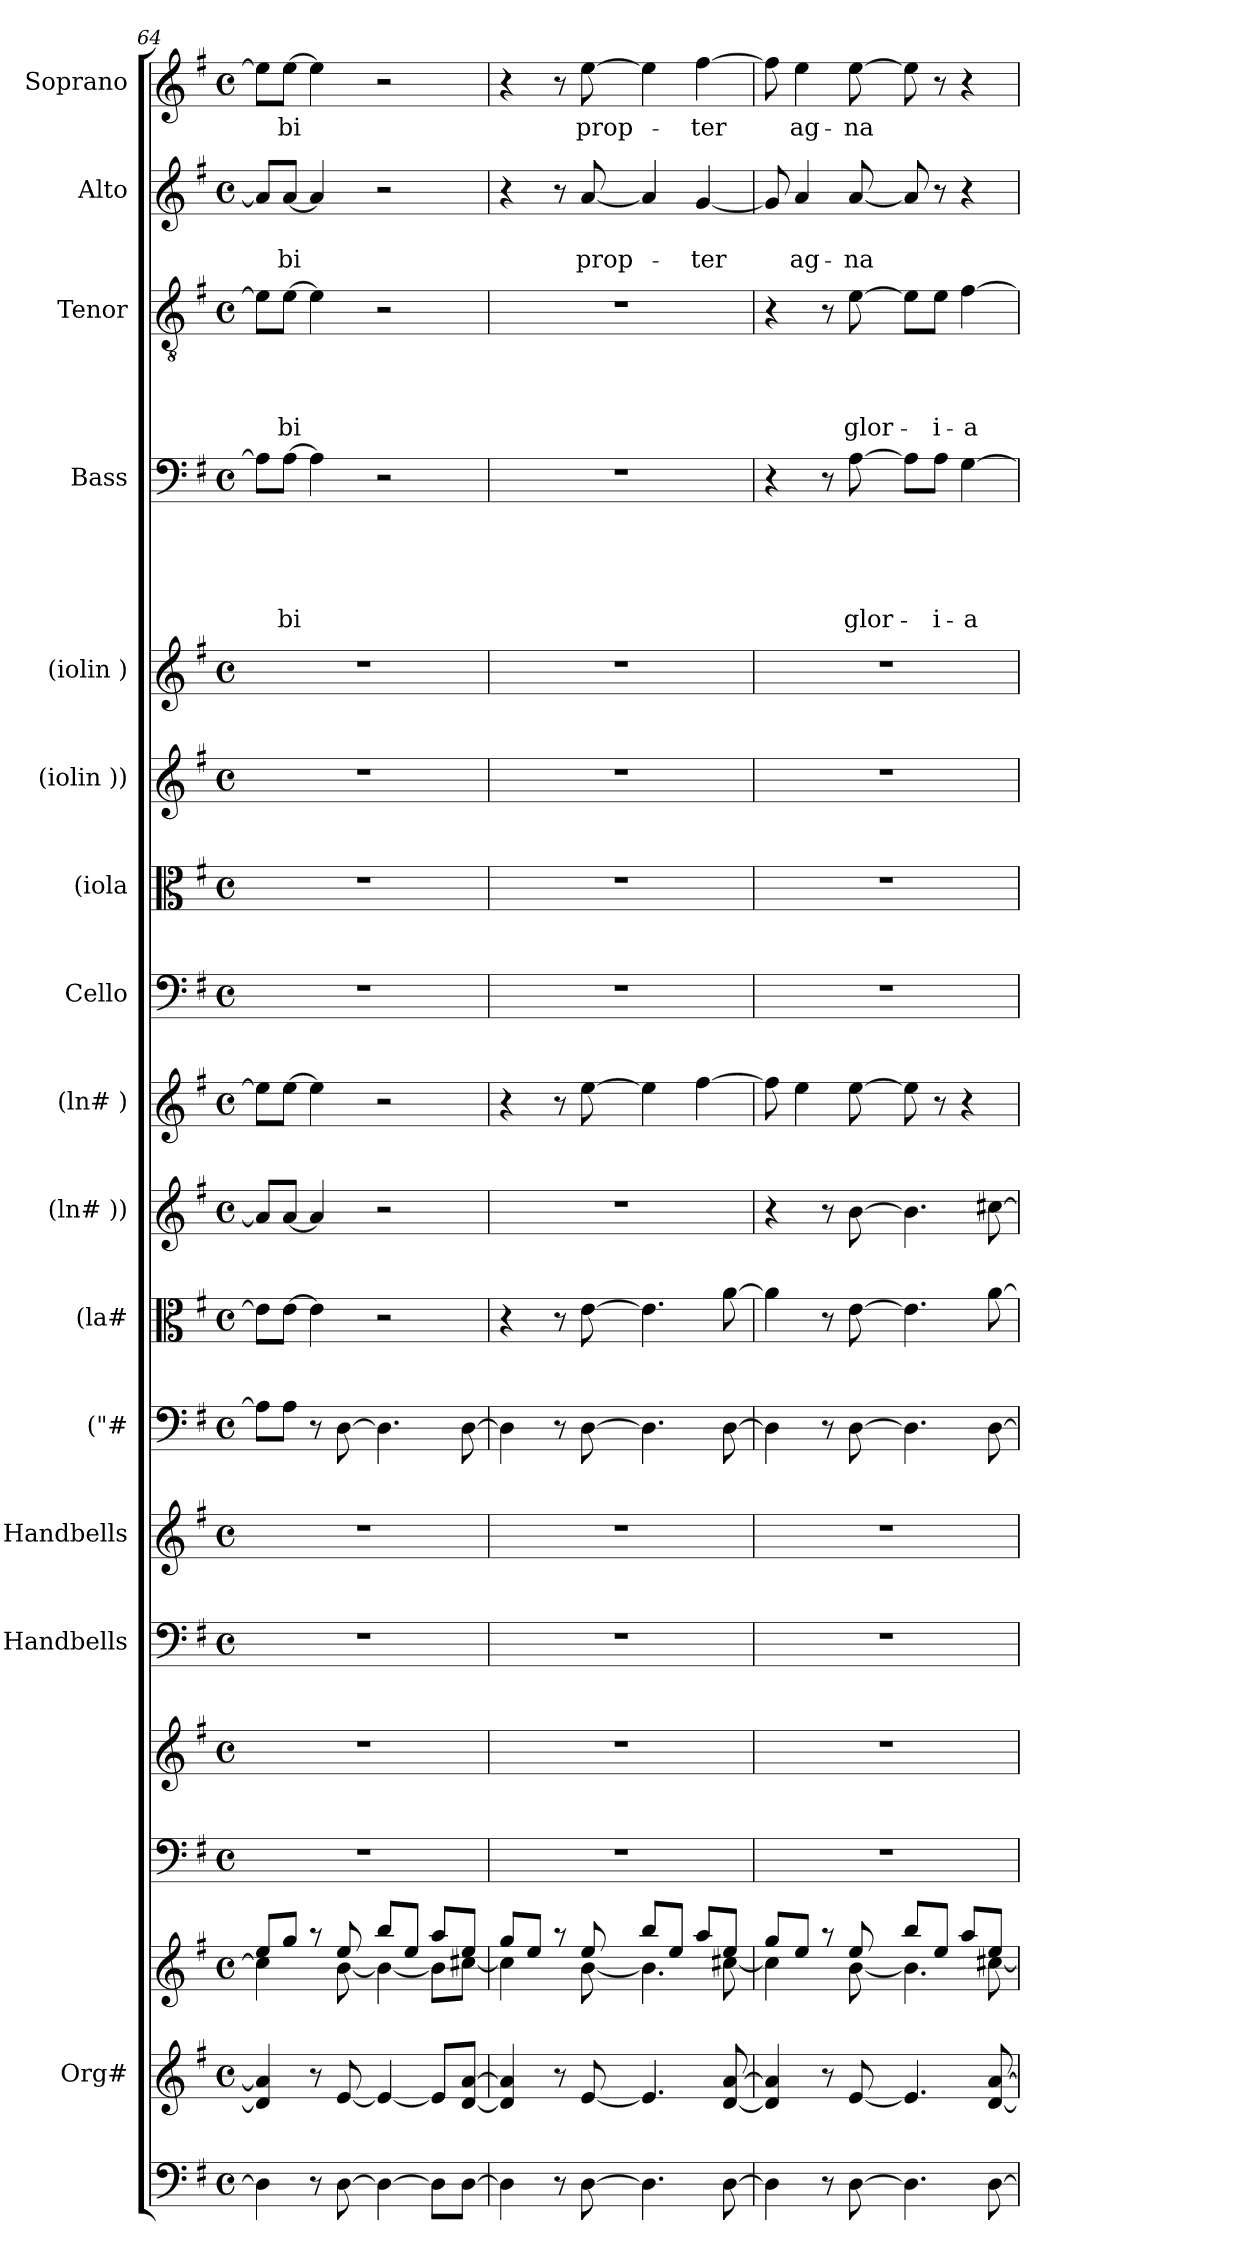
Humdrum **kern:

**kern	**kern	**kern	**kern	**kern	**kern	**kern	**kern	**kern	**kern	**kern	**kern	**kern	**kern	**kern	**kern	**text	**text	**text	**text	**text	**kern	**text	**text	**text	**text	**kern	**text	**text	**kern	**text
*part18	*part17	*part17	*part16	*part15	*part14	*part13	*part12	*part11	*part10	*part9	*part8	*part7	*part6	*part5	*part4	*part4	*part4	*part4	*part4	*part4	*part3	*part3	*part3	*part3	*part3	*part2	*part2	*part2	*part1	*part1
*staff19	*staff18	*staff17	*staff16	*staff15	*staff14	*staff13	*staff12	*staff11	*staff10	*staff9	*staff8	*staff7	*staff6	*staff5	*staff4	*staff4	*staff4	*staff4	*staff4	*staff4	*staff3	*staff3	*staff3	*staff3	*staff3	*staff2	*staff2	*staff2	*staff1	*staff1
*	*I"Org#	*	*	*	*I"Handbells	*I"Handbells	*I"("#	*I"(la#	*I"(ln# ))	*I"(ln# )	*I"Cello	*I"(iola	*I"(iolin ))	*I"(iolin )	*I"Bass	*	*	*	*	*	*I"Tenor	*	*	*	*	*I"Alto	*	*	*I"Soprano	*
*	*	*	*	*	*	*	*	*I'(la#	*I'(ln# ))	*I'(ln# )	*	*	*	*	*I'B	*	*	*	*	*	*I'T	*	*	*	*	*I'A	*	*	*I'S	*
*clefF4	*clefG2	*clefG2	*clefF4	*clefG2	*clefF4	*clefG2	*clefF4	*clefC3	*clefG2	*clefG2	*clefF4	*clefC3	*clefG2	*clefG2	*clefF4	*	*	*	*	*	*clefGv2	*	*	*	*	*clefG2	*	*	*clefG2	*
*k[f#]	*k[f#]	*k[f#]	*k[f#]	*k[f#]	*k[f#]	*k[f#]	*k[f#]	*k[f#]	*k[f#]	*k[f#]	*k[f#]	*k[f#]	*k[f#]	*k[f#]	*k[f#]	*	*	*	*	*	*k[f#]	*	*	*	*	*k[f#]	*	*	*k[f#]	*
*G:	*G:	*G:	*G:	*G:	*G:	*G:	*G:	*G:	*G:	*G:	*G:	*G:	*G:	*G:	*G:	*	*	*	*	*	*G:	*	*	*	*	*G:	*	*	*G:	*
*M4/4	*M4/4	*M4/4	*M4/4	*M4/4	*M4/4	*M4/4	*M4/4	*M4/4	*M4/4	*M4/4	*M4/4	*M4/4	*M4/4	*M4/4	*M4/4	*	*	*	*	*	*M4/4	*	*	*	*	*M4/4	*	*	*M4/4	*
*met(c)	*met(c)	*met(c)	*met(c)	*met(c)	*met(c)	*met(c)	*met(c)	*met(c)	*met(c)	*met(c)	*met(c)	*met(c)	*met(c)	*met(c)	*met(c)	*	*	*	*	*	*met(c)	*	*	*	*	*met(c)	*	*	*met(c)	*
=64	=64	=64	=64	=64	=64	=64	=64	=64	=64	=64	=64	=64	=64	=64	=64	=64	=64	=64	=64	=64	=64	=64	=64	=64	=64	=64	=64	=64	=64	=64
*	*	*^	*	*	*	*	*	*	*	*	*	*	*	*	*	*	*	*	*	*	*	*	*	*	*	*	*	*	*	*
4D\]	4d/] 4a/]	8ee/L	4cc#\]	1r	1r	1r	1r	8A\L]	8e\L]	8a/L]	8ee\L]	1r	1r	1r	1r	8A\L]	.	.	.	.	.	8e\L]	.	.	.	.	8a/L]	.	.	8ee\L]	.
!	!	!	!	!	!	!	!	!	!	!	!	!	!	!	!	!	!	!	!	!	!LO:LY:b	!	!	!	!	!LO:LY:b	!	!	!LO:LY:b	!	!LO:LY:b
.	.	8gg/J	.	.	.	.	.	8A\J	[>8e\J	[<8a/J	[>8ee\J	.	.	.	.	[>8A\J	.	.	.	.	-bi	[>8e\J	.	.	.	-bi	[<8a/J	.	-bi	[>8ee\J	-bi
8r	8r	8raa	8ryy	.	.	.	.	8r	4e\]	4a/]	4ee\]	.	.	.	.	4A\]	.	.	.	.	.	4e\]	.	.	.	.	4a/]	.	.	4ee\]	.
[>8D\	[<8e/	8ee/	[<8b\	.	.	.	.	[>8D\	.	.	.	.	.	.	.	.	.	.	.	.	.	.	.	.	.	.	.	.	.	.	.
4D\_	4e/_	8bb/L	4b\_	.	.	.	.	4.D\]	2r	2r	2r	.	.	.	.	2r	.	.	.	.	.	2r	.	.	.	.	2r	.	.	2r	.
.	.	8ee/J	.	.	.	.	.	.	.	.	.	.	.	.	.	.	.	.	.	.	.	.	.	.	.	.	.	.	.	.	.
8D\L]	8e/L]	8aa/L	8b\L]	.	.	.	.	.	.	.	.	.	.	.	.	.	.	.	.	.	.	.	.	.	.	.	.	.	.	.	.
[>8D\J	[<8d/ [>8a/J	8ee/J	[<8cc#X\J	.	.	.	.	[>8D\	.	.	.	.	.	.	.	.	.	.	.	.	.	.	.	.	.	.	.	.	.	.	.
=65	=65	=65	=65	=65	=65	=65	=65	=65	=65	=65	=65	=65	=65	=65	=65	=65	=65	=65	=65	=65	=65	=65	=65	=65	=65	=65	=65	=65	=65	=65	=65
4D\]	4d/] 4a/]	8gg/L	4cc#\]	1r	1r	1r	1r	4D\]	4r	1r	4r	1r	1r	1r	1r	1r	.	.	.	.	.	1r	.	.	.	.	4r	.	.	4r	.
.	.	8ee/J	.	.	.	.	.	.	.	.	.	.	.	.	.	.	.	.	.	.	.	.	.	.	.	.	.	.	.	.	.
8r	8r	8raa	8ryy	.	.	.	.	8r	8r	.	8r	.	.	.	.	.	.	.	.	.	.	.	.	.	.	.	8r	.	.	8r	.
!	!	!	!	!	!	!	!	!	!	!	!	!	!	!	!	!	!	!	!	!	!	!	!	!	!	!	!	!	!LO:LY:b	!	!LO:LY:b
[>8D\	[<8e/	8ee/	[<8b\	.	.	.	.	[>8D\	[>8e\	.	[>8ee\	.	.	.	.	.	.	.	.	.	.	.	.	.	.	.	[<8a/	.	prop-	[>8ee\	prop-
4.D\]	4.e/]	8bb/L	4.b\]	.	.	.	.	4.D\]	4.e\]	.	4ee\]	.	.	.	.	.	.	.	.	.	.	.	.	.	.	.	4a/]	.	.	4ee\]	.
.	.	8ee/J	.	.	.	.	.	.	.	.	.	.	.	.	.	.	.	.	.	.	.	.	.	.	.	.	.	.	.	.	.
!	!	!	!	!	!	!	!	!	!	!	!	!	!	!	!	!	!	!	!	!	!	!	!	!	!	!	!	!	!LO:LY:b	!	!LO:LY:b
.	.	8aa/L	.	.	.	.	.	.	.	.	[>4ff#\	.	.	.	.	.	.	.	.	.	.	.	.	.	.	.	[<4g/	.	-ter	[>4ff#\	-ter
[>8D\	[<8d/ [>8a/	8ee/J	[<8cc#X\	.	.	.	.	[>8D\	[>8a\	.	.	.	.	.	.	.	.	.	.	.	.	.	.	.	.	.	.	.	.	.	.
!!LO:PB:g=z
=66	=66	=66	=66	=66	=66	=66	=66	=66	=66	=66	=66	=66	=66	=66	=66	=66	=66	=66	=66	=66	=66	=66	=66	=66	=66	=66	=66	=66	=66	=66	=66
4D\]	4d/] 4a/]	8gg/L	4cc#\]	1r	1r	1r	1r	4D\]	4a\]	4r	8ff#\]	1r	1r	1r	1r	4r	.	.	.	.	.	4r	.	.	.	.	8g/]	.	.	8ff#\]	.
!	!	!	!	!	!	!	!	!	!	!	!	!	!	!	!	!	!	!	!	!	!	!	!	!	!	!	!	!	!LO:LY:b	!	!LO:LY:b
.	.	8ee/J	.	.	.	.	.	.	.	.	4ee\	.	.	.	.	.	.	.	.	.	.	.	.	.	.	.	4a/	.	ag-	4ee\	ag-
8r	8r	8raa	8ryy	.	.	.	.	8r	8r	8r	.	.	.	.	.	8r	.	.	.	.	.	8r	.	.	.	.	.	.	.	.	.
!	!	!	!	!	!	!	!	!	!	!	!	!	!	!	!	!	!	!	!	!	!LO:LY:b	!	!	!	!	!LO:LY:b	!	!	!LO:LY:b	!	!LO:LY:b
[>8D\	[<8e/	8ee/	[<8b\	.	.	.	.	[>8D\	[>8e\	[>8b\	[>8ee\	.	.	.	.	[>8A\	.	.	.	.	glor-	[>8e\	.	.	.	glor-	[<8a/	.	-na	[>8ee\	-na
4.D\]	4.e/]	8bb/L	4.b\]	.	.	.	.	4.D\]	4.e\]	4.b\]	8ee\]	.	.	.	.	8A\L]	.	.	.	.	.	8e\L]	.	.	.	.	8a/]	.	.	8ee\]	.
!	!	!	!	!	!	!	!	!	!	!	!	!	!	!	!	!	!	!	!	!	!LO:LY:b	!	!	!	!	!LO:LY:b	!	!	!	!	!
.	.	8ee/J	.	.	.	.	.	.	.	.	8r	.	.	.	.	8A\J	.	.	.	.	-i-	8e\J	.	.	.	-i-	8r	.	.	8r	.
!	!	!	!	!	!	!	!	!	!	!	!	!	!	!	!	!	!	!	!	!	!LO:LY:b	!	!	!	!	!LO:LY:b	!	!	!	!	!
.	.	8aa/L	.	.	.	.	.	.	.	.	4r	.	.	.	.	[>4G\	.	.	.	.	-a	[>4f#\	.	.	.	-a	4r	.	.	4r	.
[>8D\	[<8d/ [>8a/	8ee/J	[<8cc#X\	.	.	.	.	[>8D\	[>8a\	[>8cc#X\	.	.	.	.	.	.	.	.	.	.	.	.	.	.	.	.	.	.	.	.	.
*	*	*v	*v	*	*	*	*	*	*	*	*	*	*	*	*	*	*	*	*	*	*	*	*	*	*	*	*	*	*	*	*
=	=	=	=	=	=	=	=	=	=	=	=	=	=	=	=	=	=	=	=	=	=	=	=	=	=	=	=	=	=	=
*-	*-	*-	*-	*-	*-	*-	*-	*-	*-	*-	*-	*-	*-	*-	*-	*-	*-	*-	*-	*-	*-	*-	*-	*-	*-	*-	*-	*-	*-	*-
